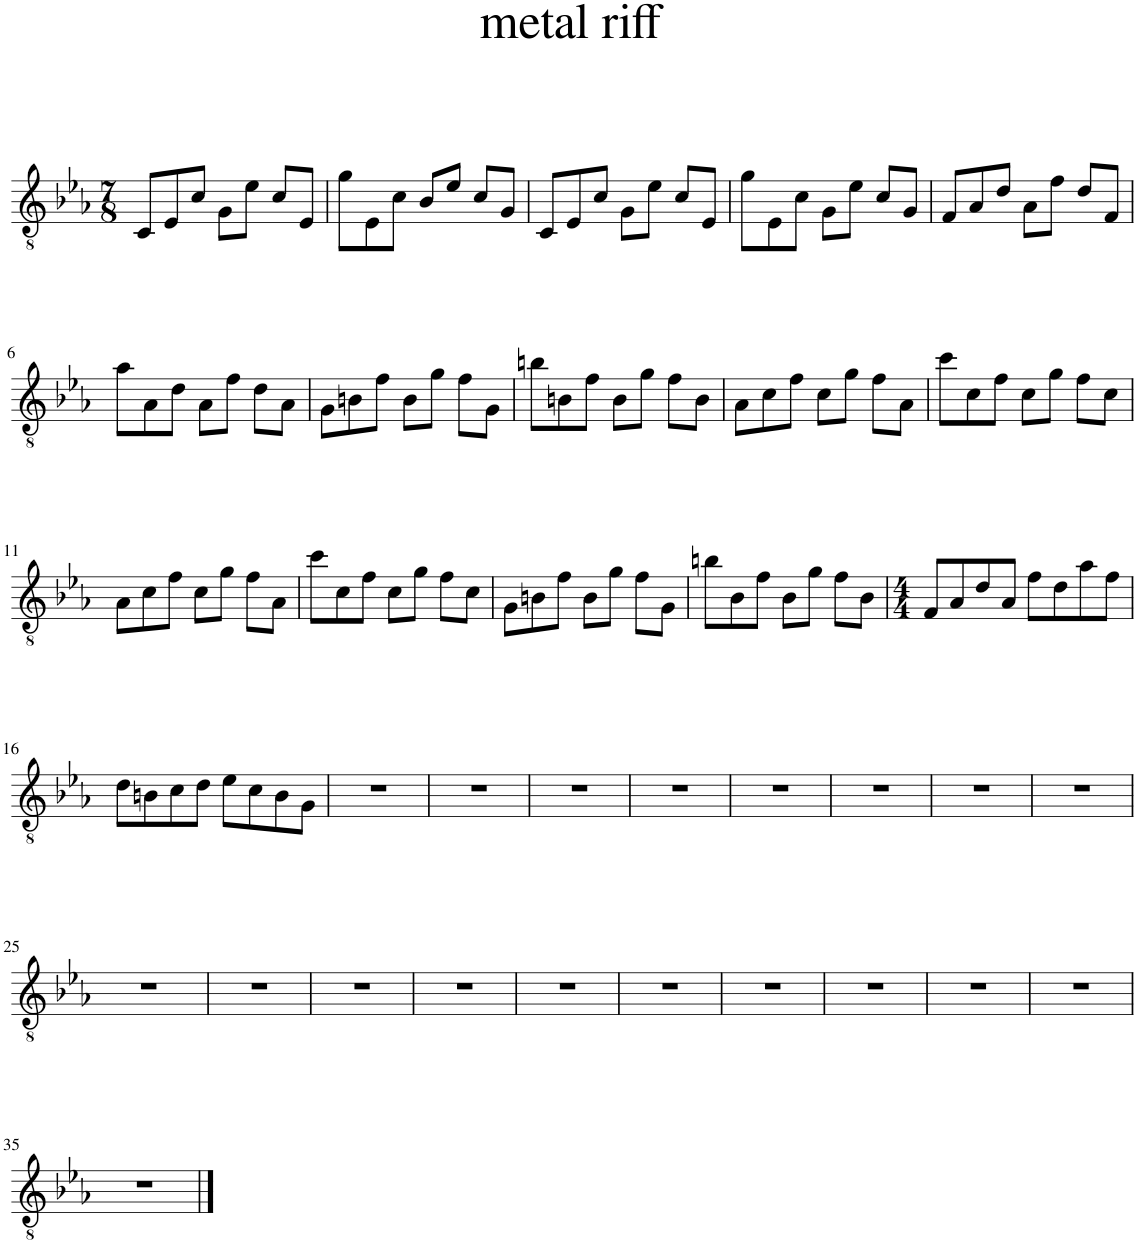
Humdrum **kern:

**kern
*part1
*staff1
*I"Electric Guitar
*I'El. Guit.
*clefGv2
*k[b-e-a-]
*M7/8
=1
8C/L
8E-/
8c/J
8G\L
8e-\J
8c/L
8E-/J
=2
8g\L
8E-\
8c\J
8B-/L
8e-/J
8c/L
8G/J
=3
8C/L
8E-/
8c/J
8G\L
8e-\J
8c/L
8E-/J
=4
8g\L
8E-\
8c\J
8G\L
8e-\J
8c/L
8G/J
=5
8F/L
8A-/
8d/J
8A-\L
8f\J
8d/L
8F/J
!!LO:LB:g=z
=6
8a-\L
8A-\
8d\J
8A-\L
8f\J
8d\L
8A-\J
=7
8G\L
8Bn\
8f\J
8B\L
8g\J
8f\L
8G\J
=8
8bn\L
8Bn\
8f\J
8B\L
8g\J
8f\L
8B\J
=9
8A-\L
8c\
8f\J
8c\L
8g\J
8f\L
8A-\J
=10
8cc\L
8c\
8f\J
8c\L
8g\J
8f\L
8c\J
!!LO:LB:g=z
=11
8A-\L
8c\
8f\J
8c\L
8g\J
8f\L
8A-\J
=12
8cc\L
8c\
8f\J
8c\L
8g\J
8f\L
8c\J
=13
8G\L
8Bn\
8f\J
8B\L
8g\J
8f\L
8G\J
=14
8bn\L
8B-\
8f\J
8B-\L
8g\J
8f\L
8B-\J
=15
*M4/4
8F/L
8A-/
8d/
8A-/J
8f\L
8d\
8a-\
8f\J
!!LO:LB:g=z
=16
8d\L
8Bn\
8c\
8d\J
8e-\L
8c\
8B\
8G\J
=17
1r
=18
1r
=19
1r
=20
1r
=21
1r
=22
1r
=23
1r
=24
1r
!!LO:LB:g=z
=25
1r
=26
1r
=27
1r
=28
1r
=29
1r
=30
1r
=31
1r
=32
1r
=33
1r
=34
1r
!!LO:LB:g=z
=35
1r
==
*-
